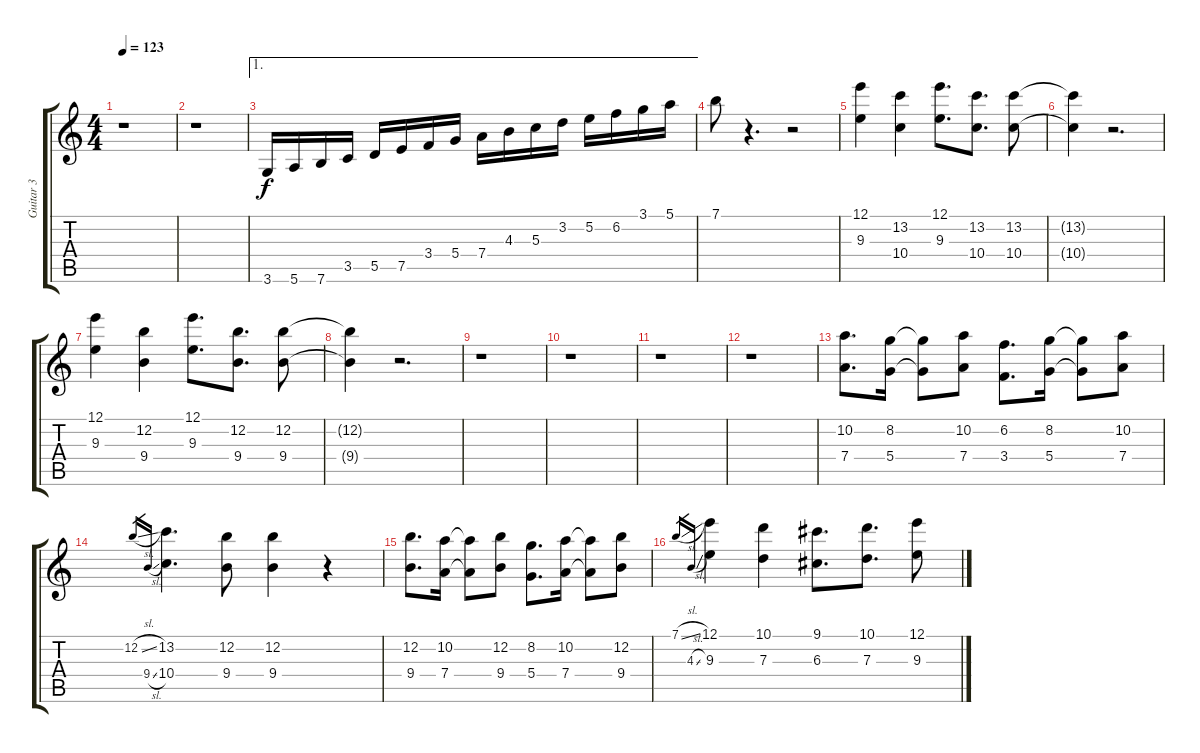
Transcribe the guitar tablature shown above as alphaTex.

\track ("Guitar 3" "Guitar 3") {instrument acousticguitarsteel}
\staff {score tabs}
\tuning (E4 B3 G3 D3 A2 E2) {hide}
\ts (4 4)
\tempo 123
\clef g2
\ks c
r.1{dy f} |
r.1 |
\ae 1
3.6.16 5.6.16 7.6.16 3.5.16 5.5.16 7.5.16 3.4.16 5.4.16 7.4.16 4.3.16 5.3.16 3.2.16 5.2.16 6.2.16 3.1.16 5.1.16 |
7.1.8 r.4{d} r.2 |
(12.1 9.3).4{volume 10} (13.2 10.4).4 (12.1 9.3).8{d} (13.2 10.4).8{d} (13.2 10.4).8 |
(13.2{t} 10.4{t}).4 r.2{d} |
(12.1 9.3).4 (12.2 9.4).4 (12.1 9.3).8{d} (12.2 9.4).8{d} (12.2 9.4).8 |
(12.2{t} 9.4{t}).4 r.2{d} |
r.1 |
r.1 |
r.1 |
r.1 |
(10.2 7.4).8{d} (8.2 5.4).16 (8.2{t} 5.4{t}).8 (10.2 7.4).8 (6.2 3.4).8{d} (8.2 5.4).16 (8.2{t} 5.4{t}).8 (10.2 7.4).8 |
12.2{sl}.16{gr} 9.4{sl}.16{gr} (13.2 10.4).4{d} (12.2 9.4).8 (12.2 9.4).4 r.4 |
(12.2 9.4).8{d} (10.2 7.4).16 (10.2{t} 7.4{t}).8 (12.2 9.4).8 (8.2 5.4).8{d} (10.2 7.4).16 (10.2{t} 7.4{t}).8 (12.2 9.4).8 |
7.1{sl}.16{gr} 4.3{sl}.16{gr} (12.1 9.3).4 (10.1 7.3).4 (9.1 6.3).8{d} (10.1 7.3).8{d} (12.1 9.3).8
